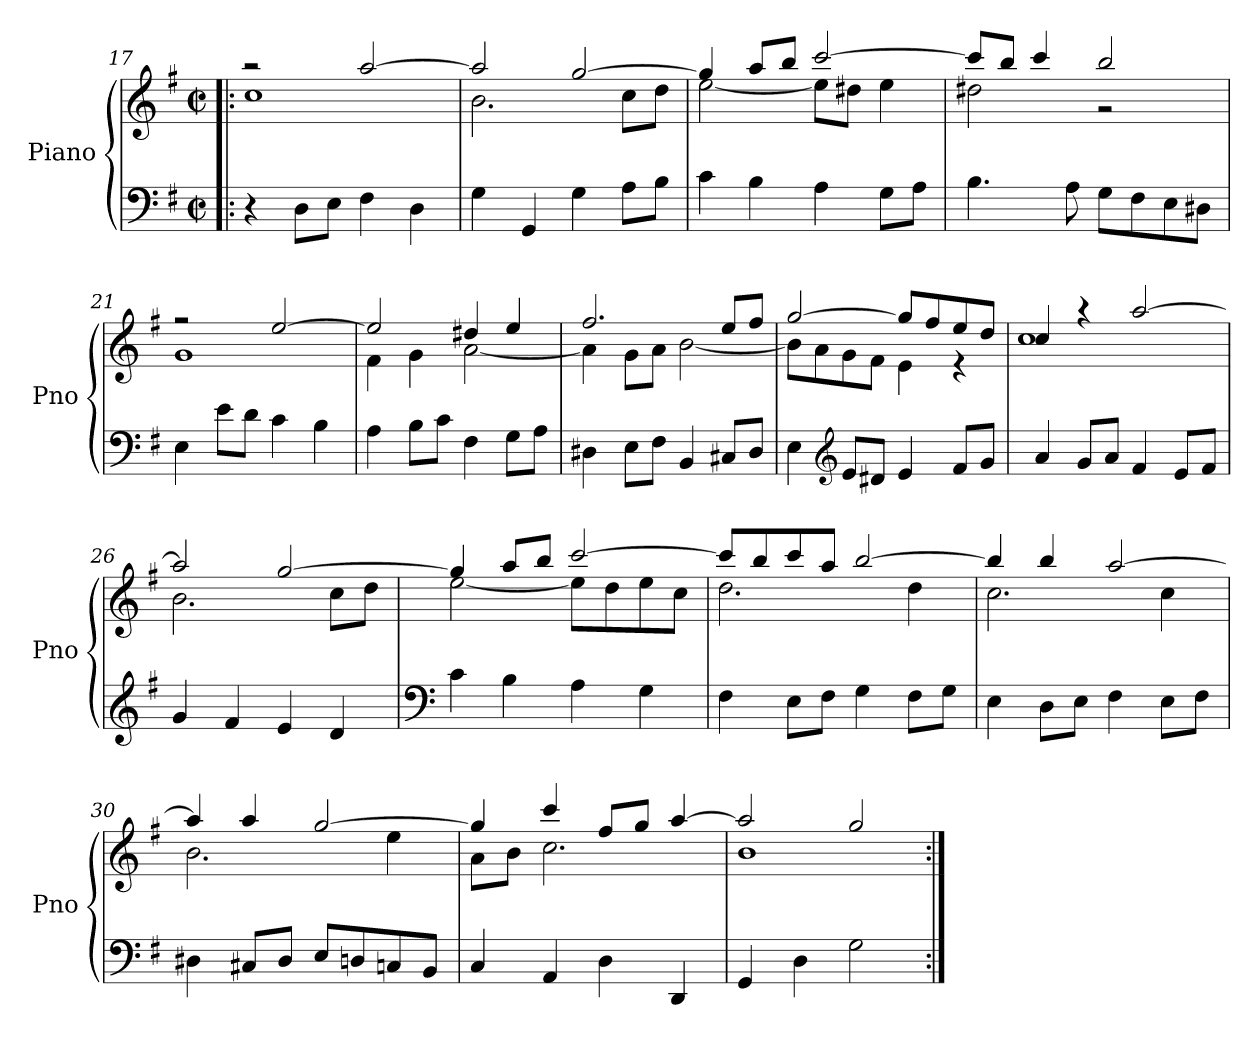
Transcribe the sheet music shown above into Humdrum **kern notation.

**kern	**kern
*part1	*part1
*staff2	*staff1
*I"Piano	*
*I'Pno	*
!!LO:LB:g=z
*clefF4	*clefG2
*k[f#]	*k[f#]
*M2/2	*M2/2
*met(c|)	*met(c|)
=17!|:	=17!|:
*	*^
4r	2r	1cc
8D\L	.	.
8E\J	.	.
4F#\	[2aa/	.
4D\	.	.
=18	=18	=18
4G\	2aa/]	2.b\
4GG/	.	.
4G\	[2gg/	.
8A\L	.	8cc\L
8B\J	.	8dd\J
=19	=19	=19
4c\	4gg/]	[2ee\
4B\	8aa/L	.
.	8bb/J	.
4A\	[2ccc/	8ee\L]
.	.	8dd#X\J
8G\L	.	4ee\
8A\J	.	.
=20	=20	=20
4.B\	8ccc/L]	2dd#X\
.	8bb/J	.
.	4ccc/	.
8A\	.	.
8G\L	2bb/	2r
8F#\	.	.
8E\	.	.
8D#X\J	.	.
=21	=21	=21
4E\	2r	1g
8e\L	.	.
8d\J	.	.
4c\	[2ee/	.
4B\	.	.
=22	=22	=22
4A\	2ee/]	4f#\
8B\L	.	4g\
8c\J	.	.
4F#\	4dd#X/	[2a\
8G\L	4ee/	.
8A\J	.	.
!!LO:LB:g=z	!!
=23	=23	=23
4D#X\	2.ff#/	4a\]
8E\L	.	8g\L
8F#\J	.	8a\J
4BB/	.	[2b\
8C#X/L	8ee/L	.
8D#/J	8ff#/J	.
=24	=24	=24
4E\	[2gg/	8b\L]
.	.	8a\
*clefG2	*	*
8e/L	.	8g\
8d#X/J	.	8f#\J
4e/	8gg/L]	4e\
.	8ff#/	.
8f#/L	8ee/	4r
8g/J	8dd/J	.
=25	=25	=25
4a/	4cc/	1cc
8g/L	4r	.
8a/J	.	.
4f#/	[2aa/	.
8e/L	.	.
8f#/J	.	.
=26	=26	=26
4g/	2aa/]	2.b\
4f#/	.	.
4e/	[2gg/	.
4d/	.	8cc\L
.	.	8dd\J
=27	=27	=27
*clefF4	*	*
4c\	4gg/]	[2ee\
4B\	8aa/L	.
.	8bb/J	.
4A\	[2ccc/	8ee\L]
.	.	8dd\
4G\	.	8ee\
.	.	8cc\J
!!LO:LB:g=z	!!
=28	=28	=28
4F#\	8ccc/L]	2.dd\
.	8bb/	.
8E\L	8ccc/	.
8F#\J	8aa/J	.
4G\	[2bb/	.
8F#\L	.	4dd\
8G\J	.	.
=29	=29	=29
4E\	4bb/]	2.cc\
8D\L	4bb/	.
8E\J	.	.
4F#\	[2aa/	.
8E\L	.	4cc\
8F#\J	.	.
=30	=30	=30
4D#X\	4aa/]	2.b\
8C#X/L	4aa/	.
8D#/J	.	.
8E/L	[2gg/	.
8Dn/	.	.
8Cn/	.	4ee\
8BB/J	.	.
=31	=31	=31
4C/	4gg/]	8a\L
.	.	8b\J
4AA/	4ccc/	2.cc\
4D\	8ff#/L	.
.	8gg/J	.
4DD/	[4aa/	.
=32	=32	=32
4GG/	2aa/]	1b
4D\	.	.
2G\	2gg/	.
*	*v	*v
=:|!	=:|!
*-	*-
